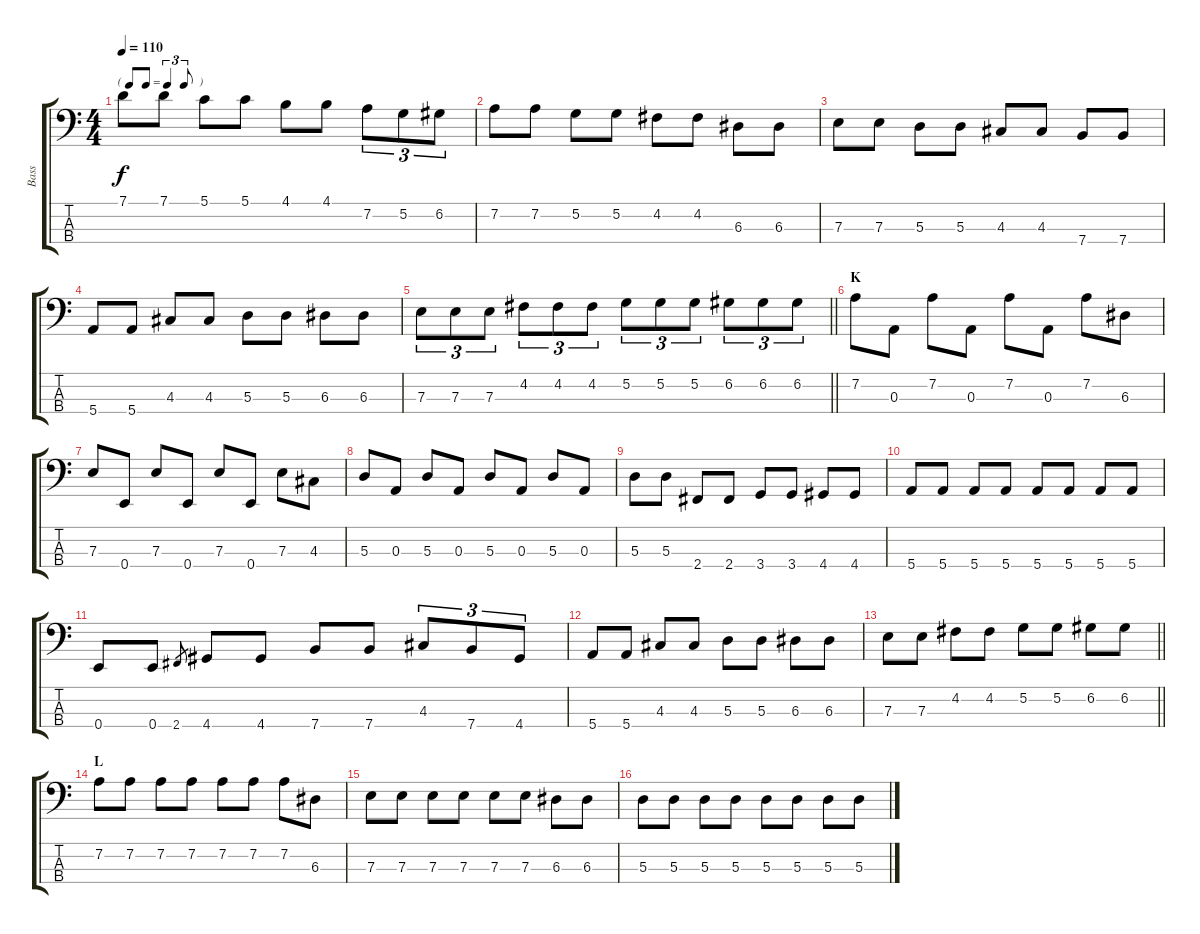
\track ("Bass" "Bass") {instrument electricbassfinger}
\staff {score tabs}
\tuning (G2 D2 A1 E1) {hide}
\ts (4 4)
\tf triplet8th
\tempo 110
\clef f4
\ks c
7.1.8{dy f} 7.1.8 5.1.8 5.1.8 4.1.8 4.1.8 7.2.8{tu (3 2)} 5.2.8{tu (3 2)} 6.2.8{tu (3 2)} |
7.2.8 7.2.8 5.2.8 5.2.8 4.2.8 4.2.8 6.3.8 6.3.8 |
7.3.8 7.3.8 5.3.8 5.3.8 4.3.8 4.3.8 7.4.8 7.4.8 |
5.4.8 5.4.8 4.3.8 4.3.8 5.3.8 5.3.8 6.3.8 6.3.8 |
\barLineRight lightlight
7.3.8{tu (3 2)} 7.3.8{tu (3 2)} 7.3.8{tu (3 2)} 4.2.8{tu (3 2)} 4.2.8{tu (3 2)} 4.2.8{tu (3 2)} 5.2.8{tu (3 2)} 5.2.8{tu (3 2)} 5.2.8{tu (3 2)} 6.2.8{tu (3 2)} 6.2.8{tu (3 2)} 6.2.8{tu (3 2)} |
\section ("" "K")
7.2.8 0.3.8 7.2.8 0.3.8 7.2.8 0.3.8 7.2.8 6.3.8 |
7.3.8 0.4.8 7.3.8 0.4.8 7.3.8 0.4.8 7.3.8 4.3.8 |
5.3.8 0.3.8 5.3.8 0.3.8 5.3.8 0.3.8 5.3.8 0.3.8 |
5.3.8 5.3.8 2.4.8 2.4.8 3.4.8 3.4.8 4.4.8 4.4.8 |
5.4.8 5.4.8 5.4.8 5.4.8 5.4.8 5.4.8 5.4.8 5.4.8 |
0.4.8 0.4.8 2.4.8{gr} 4.4.8 4.4.8 7.4.8 7.4.8 4.3.8{tu (3 2)} 7.4.8{tu (3 2)} 4.4.8{tu (3 2)} |
5.4.8 5.4.8 4.3.8 4.3.8 5.3.8 5.3.8 6.3.8 6.3.8 |
\barLineRight lightlight
7.3.8 7.3.8 4.2.8 4.2.8 5.2.8 5.2.8 6.2.8 6.2.8 |
\section ("" "L")
7.2.8 7.2.8 7.2.8 7.2.8 7.2.8 7.2.8 7.2.8 6.3.8 |
7.3.8 7.3.8 7.3.8 7.3.8 7.3.8 7.3.8 6.3.8 6.3.8 |
5.3.8 5.3.8 5.3.8 5.3.8 5.3.8 5.3.8 5.3.8 5.3.8
